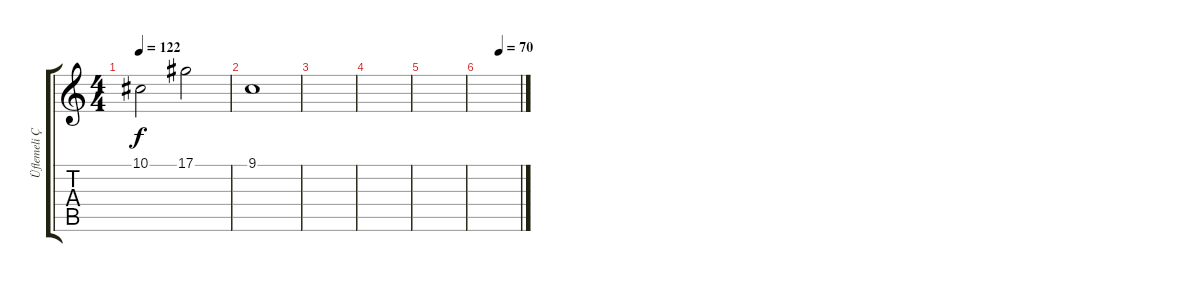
\track ("Üflemeli Çalgılar-1" "Üflemeli Ç") {instrument tuba}
\staff {score tabs}
\tuning (Eb4 Bb3 Gb3 Db3 Ab2 Eb2) {hide}
\ts (4 4)
\tempo 122
\clef g2
\ks c
10.1.2{dy f} 17.1.2 |
9.1.1 |
|
|
|
\tempo (70 0.5)
